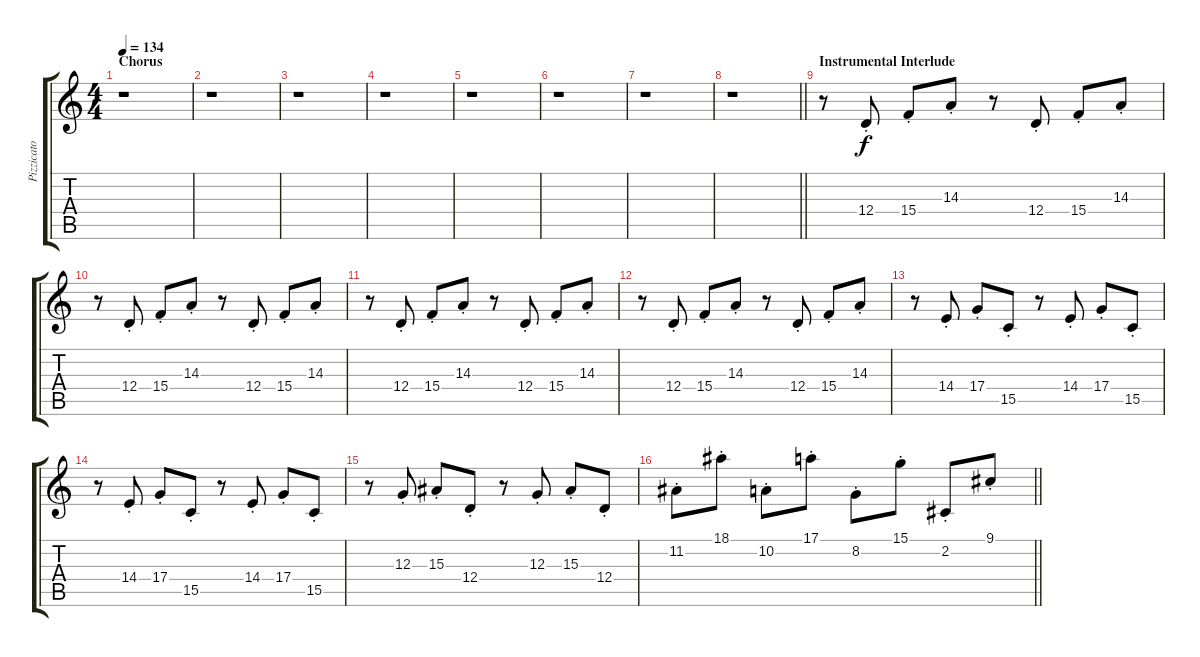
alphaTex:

\track ("Pizzicato Strings" "Pizzicato ") {instrument pizzicatostrings}
\staff {score tabs}
\tuning (E4 B3 G3 D3 A2 E2) {hide}
\ts (4 4)
\section ("" "Chorus")
\tempo 134
\clef g2
\ks c
r.1{dy f} |
r.1 |
r.1 |
r.1 |
r.1 |
r.1 |
r.1 |
\barLineRight lightlight
r.1 |
\section ("" "Instrumental Interlude")
r.8{volume 10} 12.4{st}.8 15.4{st}.8 14.3{st}.8 r.8 12.4{st}.8 15.4{st}.8 14.3{st}.8 |
r.8 12.4{st}.8 15.4{st}.8 14.3{st}.8 r.8 12.4{st}.8 15.4{st}.8 14.3{st}.8 |
r.8 12.4{st}.8 15.4{st}.8 14.3{st}.8 r.8 12.4{st}.8 15.4{st}.8 14.3{st}.8 |
r.8 12.4{st}.8 15.4{st}.8 14.3{st}.8 r.8 12.4{st}.8 15.4{st}.8 14.3{st}.8 |
r.8 14.4{st}.8 17.4{st}.8 15.5{st}.8 r.8 14.4{st}.8 17.4{st}.8 15.5{st}.8 |
r.8 14.4{st}.8 17.4{st}.8 15.5{st}.8 r.8 14.4{st}.8 17.4{st}.8 15.5{st}.8 |
r.8 12.3{st}.8 15.3{st}.8 12.4{st}.8 r.8 12.3{st}.8 15.3{st}.8 12.4{st}.8 |
\barLineRight lightlight
11.2{st}.8 18.1{st}.8 10.2{st}.8 17.1{st}.8 8.2{st}.8 15.1{st}.8 2.2{st}.8 9.1{st}.8
